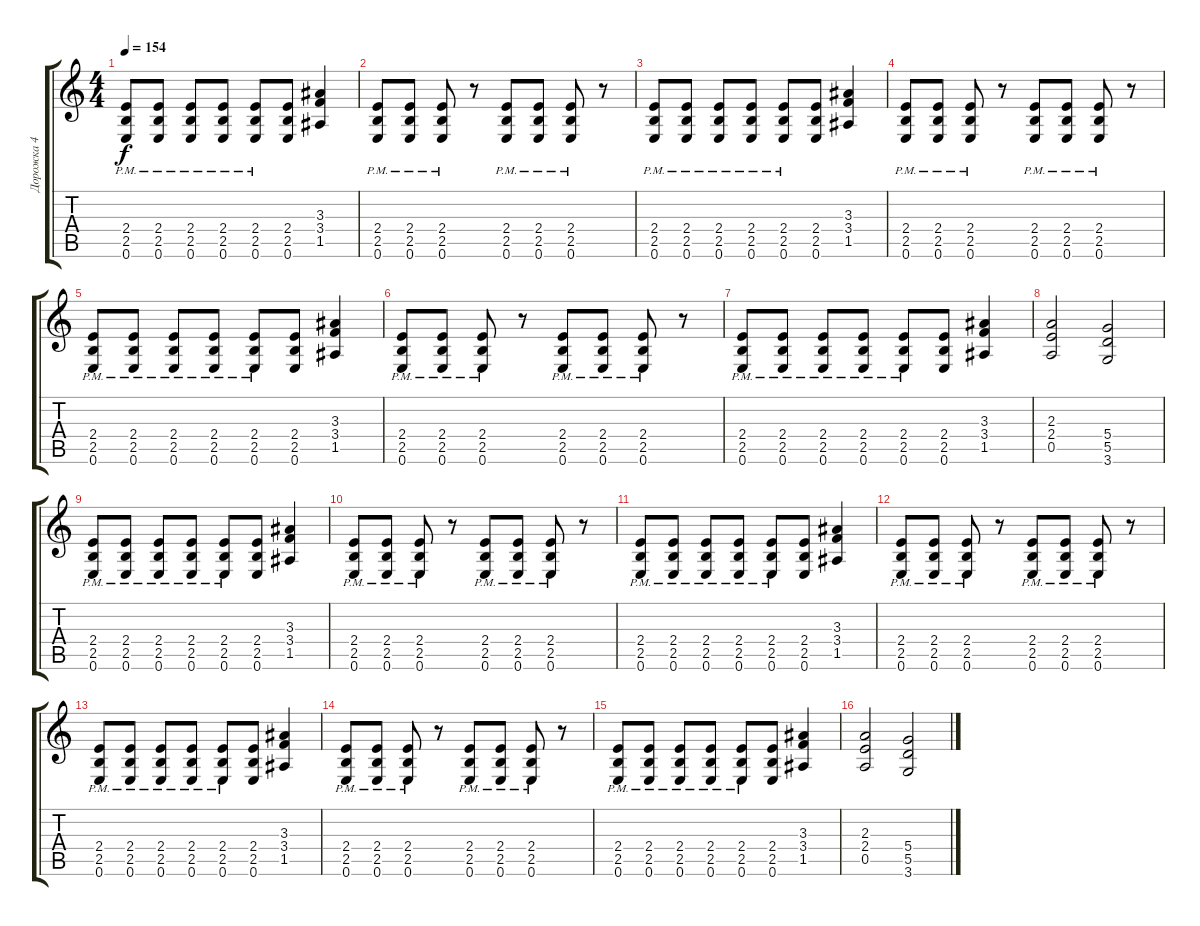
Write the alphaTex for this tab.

\track ("Дорожка 4" "Дорожка 4") {instrument distortionguitar}
\staff {score tabs}
\tuning (E4 B3 G3 D3 A2 E2) {hide}
\ts (4 4)
\tempo 154
\clef g2
\ks c
(2.4{pm} 2.5{pm} 0.6{pm}).8{dy f} (2.4{pm} 2.5{pm} 0.6{pm}).8 (2.4{pm} 2.5{pm} 0.6{pm}).8 (2.4{pm} 2.5{pm} 0.6{pm}).8 (2.4{pm} 2.5{pm} 0.6{pm}).8 (2.4 2.5 0.6).8 (3.3 3.4 1.5).4 |
(2.4{pm} 2.5{pm} 0.6{pm}).8 (2.4{pm} 2.5{pm} 0.6{pm}).8 (2.4{pm} 2.5{pm} 0.6{pm}).8 r.8 (2.4{pm} 2.5{pm} 0.6{pm}).8 (2.4{pm} 2.5{pm} 0.6{pm}).8 (2.4{pm} 2.5{pm} 0.6{pm}).8 r.8 |
(2.4{pm} 2.5{pm} 0.6{pm}).8 (2.4{pm} 2.5{pm} 0.6{pm}).8 (2.4{pm} 2.5{pm} 0.6{pm}).8 (2.4{pm} 2.5{pm} 0.6{pm}).8 (2.4{pm} 2.5{pm} 0.6{pm}).8 (2.4 2.5 0.6).8 (3.3 3.4 1.5).4 |
(2.4{pm} 2.5{pm} 0.6{pm}).8 (2.4{pm} 2.5{pm} 0.6{pm}).8 (2.4{pm} 2.5{pm} 0.6{pm}).8 r.8 (2.4{pm} 2.5{pm} 0.6{pm}).8 (2.4{pm} 2.5{pm} 0.6{pm}).8 (2.4{pm} 2.5{pm} 0.6{pm}).8 r.8 |
(2.4{pm} 2.5{pm} 0.6{pm}).8 (2.4{pm} 2.5{pm} 0.6{pm}).8 (2.4{pm} 2.5{pm} 0.6{pm}).8 (2.4{pm} 2.5{pm} 0.6{pm}).8 (2.4{pm} 2.5{pm} 0.6{pm}).8 (2.4 2.5 0.6).8 (3.3 3.4 1.5).4 |
(2.4{pm} 2.5{pm} 0.6{pm}).8 (2.4{pm} 2.5{pm} 0.6{pm}).8 (2.4{pm} 2.5{pm} 0.6{pm}).8 r.8 (2.4{pm} 2.5{pm} 0.6{pm}).8 (2.4{pm} 2.5{pm} 0.6{pm}).8 (2.4{pm} 2.5{pm} 0.6{pm}).8 r.8 |
(2.4{pm} 2.5{pm} 0.6{pm}).8 (2.4{pm} 2.5{pm} 0.6{pm}).8 (2.4{pm} 2.5{pm} 0.6{pm}).8 (2.4{pm} 2.5{pm} 0.6{pm}).8 (2.4{pm} 2.5{pm} 0.6{pm}).8 (2.4 2.5 0.6).8 (3.3 3.4 1.5).4 |
(2.3 2.4 0.5).2 (5.4 5.5 3.6).2 |
(2.4{pm} 2.5{pm} 0.6{pm}).8 (2.4{pm} 2.5{pm} 0.6{pm}).8 (2.4{pm} 2.5{pm} 0.6{pm}).8 (2.4{pm} 2.5{pm} 0.6{pm}).8 (2.4{pm} 2.5{pm} 0.6{pm}).8 (2.4 2.5 0.6).8 (3.3 3.4 1.5).4 |
(2.4{pm} 2.5{pm} 0.6{pm}).8 (2.4{pm} 2.5{pm} 0.6{pm}).8 (2.4{pm} 2.5{pm} 0.6{pm}).8 r.8 (2.4{pm} 2.5{pm} 0.6{pm}).8 (2.4{pm} 2.5{pm} 0.6{pm}).8 (2.4{pm} 2.5{pm} 0.6{pm}).8 r.8 |
(2.4{pm} 2.5{pm} 0.6{pm}).8 (2.4{pm} 2.5{pm} 0.6{pm}).8 (2.4{pm} 2.5{pm} 0.6{pm}).8 (2.4{pm} 2.5{pm} 0.6{pm}).8 (2.4{pm} 2.5{pm} 0.6{pm}).8 (2.4 2.5 0.6).8 (3.3 3.4 1.5).4 |
(2.4{pm} 2.5{pm} 0.6{pm}).8 (2.4{pm} 2.5{pm} 0.6{pm}).8 (2.4{pm} 2.5{pm} 0.6{pm}).8 r.8 (2.4{pm} 2.5{pm} 0.6{pm}).8 (2.4{pm} 2.5{pm} 0.6{pm}).8 (2.4{pm} 2.5{pm} 0.6{pm}).8 r.8 |
(2.4{pm} 2.5{pm} 0.6{pm}).8 (2.4{pm} 2.5{pm} 0.6{pm}).8 (2.4{pm} 2.5{pm} 0.6{pm}).8 (2.4{pm} 2.5{pm} 0.6{pm}).8 (2.4{pm} 2.5{pm} 0.6{pm}).8 (2.4 2.5 0.6).8 (3.3 3.4 1.5).4 |
(2.4{pm} 2.5{pm} 0.6{pm}).8 (2.4{pm} 2.5{pm} 0.6{pm}).8 (2.4{pm} 2.5{pm} 0.6{pm}).8 r.8 (2.4{pm} 2.5{pm} 0.6{pm}).8 (2.4{pm} 2.5{pm} 0.6{pm}).8 (2.4{pm} 2.5{pm} 0.6{pm}).8 r.8 |
(2.4{pm} 2.5{pm} 0.6{pm}).8 (2.4{pm} 2.5{pm} 0.6{pm}).8 (2.4{pm} 2.5{pm} 0.6{pm}).8 (2.4{pm} 2.5{pm} 0.6{pm}).8 (2.4{pm} 2.5{pm} 0.6{pm}).8 (2.4 2.5 0.6).8 (3.3 3.4 1.5).4 |
(2.3 2.4 0.5).2 (5.4 5.5 3.6).2
